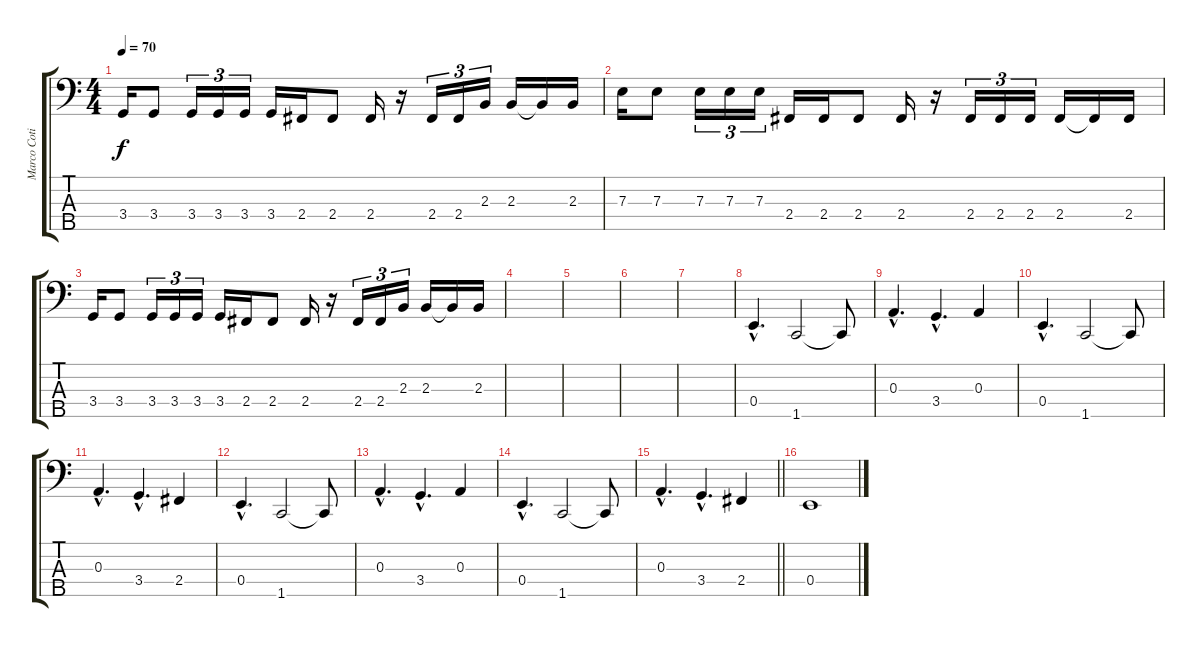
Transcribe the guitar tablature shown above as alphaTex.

\track ("Marco Coti Zelati (bass)" "Marco Coti") {instrument electricbasspick}
\staff {score tabs}
\tuning (G2 D2 A1 E1 B0) {hide}
\ts (4 4)
\tempo 70
\clef f4
\ks c
3.4.16{dy f} 3.4.8 3.4.16{tu (3 2)} 3.4.16{tu (3 2)} 3.4.16{tu (3 2)} 3.4.16 2.4.16 2.4.8 2.4.16 r.16 2.4.16{tu (3 2)} 2.4.16{tu (3 2)} 2.3.16{tu (3 2)} 2.3.16 2.3{t}.16 2.3.16 |
7.3.16 7.3.8 7.3.16{tu (3 2)} 7.3.16{tu (3 2)} 7.3.16{tu (3 2)} 2.4.16 2.4.16 2.4.8 2.4.16 r.16 2.4.16{tu (3 2)} 2.4.16{tu (3 2)} 2.4.16{tu (3 2)} 2.4.16 2.4{t}.16 2.4.16 |
3.4.16 3.4.8 3.4.16{tu (3 2)} 3.4.16{tu (3 2)} 3.4.16{tu (3 2)} 3.4.16 2.4.16 2.4.8 2.4.16 r.16 2.4.16{tu (3 2)} 2.4.16{tu (3 2)} 2.3.16{tu (3 2)} 2.3.16 2.3{t}.16 2.3.16 |
|
|
|
|
0.4{hac}.4{d} 1.5.2 1.5{t}.8 |
0.3{hac}.4{d} 3.4{hac}.4{d} 0.3.4 |
0.4{hac}.4{d} 1.5.2 1.5{t}.8 |
0.3{hac}.4{d} 3.4{hac}.4{d} 2.4.4 |
0.4{hac}.4{d} 1.5.2 1.5{t}.8 |
0.3{hac}.4{d} 3.4{hac}.4{d} 0.3.4 |
0.4{hac}.4{d} 1.5.2 1.5{t}.8 |
\barLineRight lightlight
0.3{hac}.4{d} 3.4{hac}.4{d} 2.4.4 |
0.4.1{volume 8}
